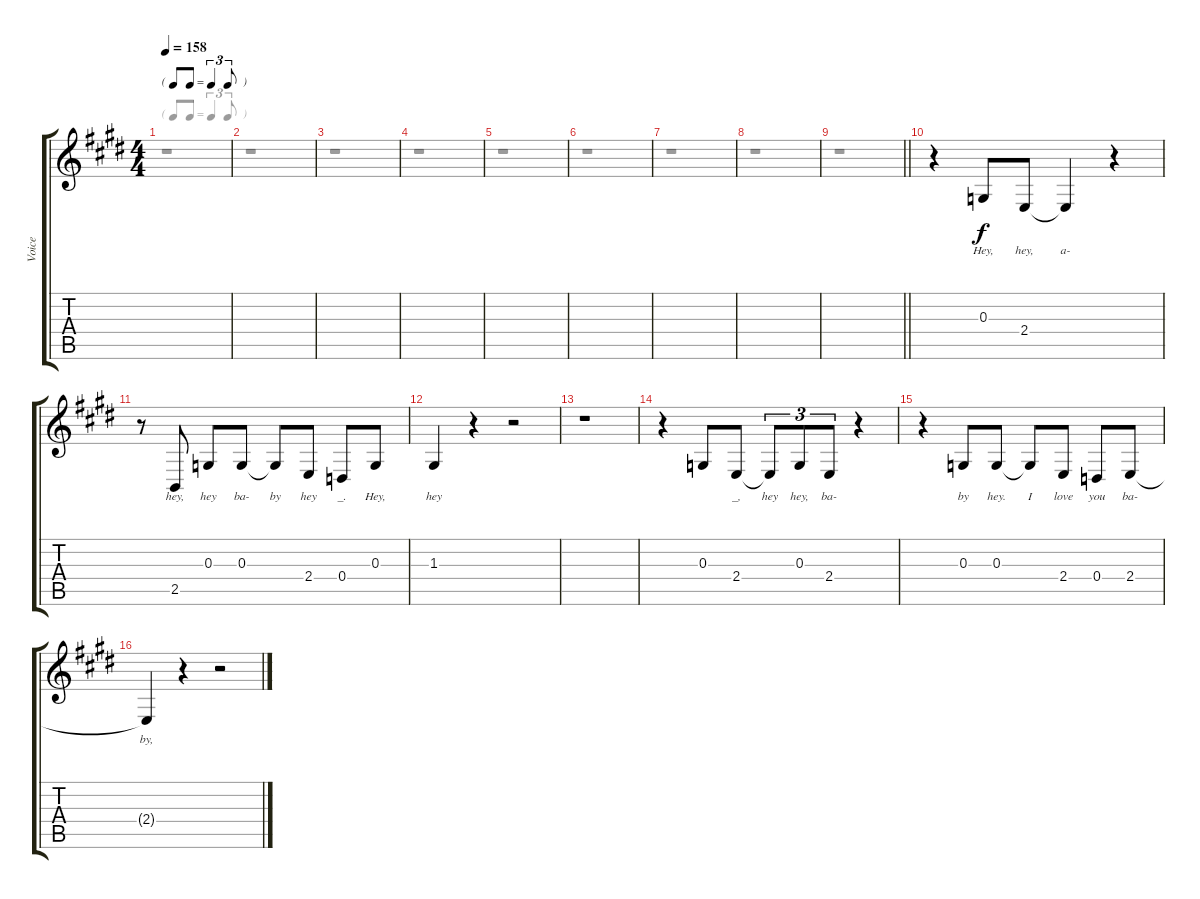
\track ("Voice" "Voice") {instrument trombone}
\staff {score tabs}
\tuning (E4 B3 G3 D3 A2 E2) {hide}
\voice
\ts (4 4)
\tf triplet8th
\tempo 158
\clef g2
\ks e
|
|
|
|
|
|
|
|
\barLineRight lightlight
|
r.4 0.3.8{lyrics (0 "Hey,") lyrics (1 "") lyrics (2 "") lyrics (3 "") lyrics (4 "")} 2.4.8{lyrics (0 "hey,") lyrics (1 "") lyrics (2 "") lyrics (3 "") lyrics (4 "")} 2.4{t}.4{lyrics (0 "a-") lyrics (1 "") lyrics (2 "") lyrics (3 "") lyrics (4 "")} r.4 |
r.8 2.5.8{lyrics (0 "hey,") lyrics (1 "") lyrics (2 "") lyrics (3 "") lyrics (4 "")} 0.3.8{lyrics (0 "hey") lyrics (1 "") lyrics (2 "") lyrics (3 "") lyrics (4 "")} 0.3.8{lyrics (0 "ba-") lyrics (1 "") lyrics (2 "") lyrics (3 "") lyrics (4 "")} 0.3{t}.8{lyrics (0 "by") lyrics (1 "") lyrics (2 "") lyrics (3 "") lyrics (4 "")} 2.4.8{lyrics (0 "hey") lyrics (1 "") lyrics (2 "") lyrics (3 "") lyrics (4 "")} 0.4.8{lyrics (0 "_.") lyrics (1 "") lyrics (2 "") lyrics (3 "") lyrics (4 "")} 0.3.8{lyrics (0 "Hey,") lyrics (1 "") lyrics (2 "") lyrics (3 "") lyrics (4 "")} |
1.3.4{lyrics (0 "hey") lyrics (1 "") lyrics (2 "") lyrics (3 "") lyrics (4 "")} r.4 r.2 |
r.1 |
r.4 0.3.8{lyrics (0 "") lyrics (1 "") lyrics (2 "") lyrics (3 "") lyrics (4 "")} 2.4.8{lyrics (0 "_,") lyrics (1 "") lyrics (2 "") lyrics (3 "") lyrics (4 "")} 2.4{t}.8{tu (3 2) lyrics (0 "hey") lyrics (1 "") lyrics (2 "") lyrics (3 "") lyrics (4 "")} 0.3.8{tu (3 2) lyrics (0 "hey,") lyrics (1 "") lyrics (2 "") lyrics (3 "") lyrics (4 "")} 2.4.8{tu (3 2) lyrics (0 "ba-") lyrics (1 "") lyrics (2 "") lyrics (3 "") lyrics (4 "")} r.4 |
r.4 0.3.8{lyrics (0 "by") lyrics (1 "") lyrics (2 "") lyrics (3 "") lyrics (4 "")} 0.3.8{lyrics (0 "hey.") lyrics (1 "") lyrics (2 "") lyrics (3 "") lyrics (4 "")} 0.3{t}.8{lyrics (0 "I") lyrics (1 "") lyrics (2 "") lyrics (3 "") lyrics (4 "")} 2.4.8{lyrics (0 "love") lyrics (1 "") lyrics (2 "") lyrics (3 "") lyrics (4 "")} 0.4.8{lyrics (0 "you") lyrics (1 "") lyrics (2 "") lyrics (3 "") lyrics (4 "")} 2.4.8{lyrics (0 "ba-") lyrics (1 "") lyrics (2 "") lyrics (3 "") lyrics (4 "")} |
2.4{t}.4{lyrics (0 "by,") lyrics (1 "") lyrics (2 "") lyrics (3 "") lyrics (4 "")} r.4 r.2
\voice
\clef g2
\ottava regular
\simile none
\ks e
r.1{dy f} |
r.1 |
r.1 |
r.1 |
r.1 |
r.1 |
r.1 |
r.1 |
\barLineRight lightlight
r.1 |
|
|
|
|
|
|
